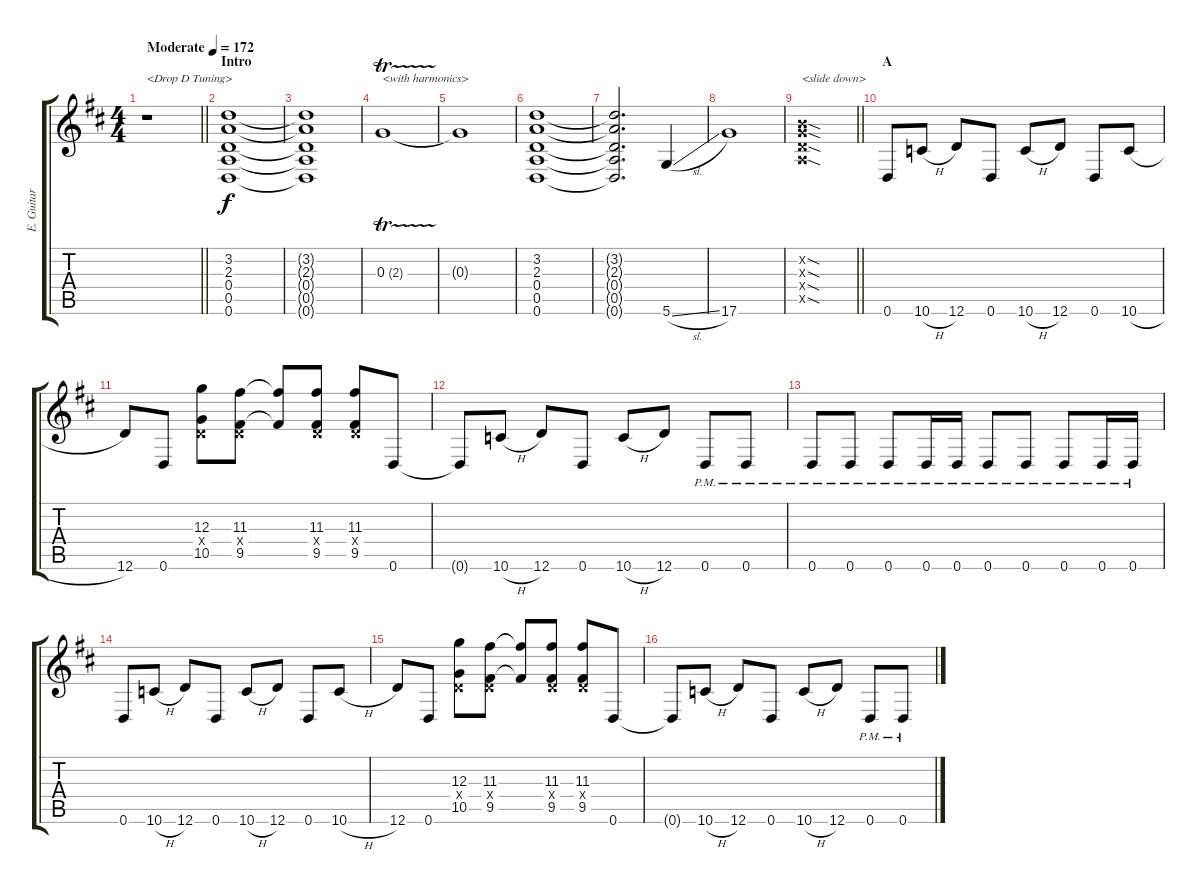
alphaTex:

\track ("E. Guitar II" "E. Guitar ") {instrument overdrivenguitar}
\staff {score tabs}
\tuning (E4 B3 G3 D3 A2 D2) {hide}
\ts (4 4)
\tempo (172 "Moderate")
\clef g2
\barLineRight lightlight
\ks d
r.1{txt "<Drop D Tuning>" dy f instrument overdrivenguitar} |
\section ("" "Intro")
(3.2 2.3 0.4 0.5 0.6).1 |
(3.2{t} 2.3{t} 0.4{t} 0.5{t} 0.6{t}).1 |
0.3{tr (2 16)}.1{txt "<with harmonics>"} |
0.3{t}.1 |
(3.2 2.3 0.4 0.5 0.6).1 |
(3.2{t} 2.3{t} 0.4{t} 0.5{t} 0.6{t}).2{d} 5.6{sl}.4 |
17.6.1 |
\barLineRight lightlight
(0.2{sod x} 0.3{sod x} 0.4{sod x} 0.5{sod x}).1{txt "<slide down>"} |
\section ("" "A")
0.6.8 10.6{h}.8 12.6.8 0.6.8 10.6{h}.8 12.6.8 0.6.8 10.6{h}.8 |
12.6.8 0.6.8 (12.3 0.4{x} 10.5).8 (11.3 0.4{x} 9.5).8 (11.3{t} 9.5{t}).8 (11.3 0.4{x} 9.5).8 (11.3 0.4{x} 9.5).8 0.6.8 |
0.6{t}.8 10.6{h}.8 12.6.8 0.6.8 10.6{h}.8 12.6.8 0.6{pm}.8 0.6{pm}.8 |
0.6{pm}.8 0.6{pm}.8 0.6{pm}.8 0.6{pm}.16 0.6{pm}.16 0.6{pm}.8 0.6{pm}.8 0.6{pm}.8 0.6{pm}.16 0.6{pm}.16 |
0.6.8 10.6{h}.8 12.6.8 0.6.8 10.6{h}.8 12.6.8 0.6.8 10.6{h}.8 |
12.6.8 0.6.8 (12.3 0.4{x} 10.5).8 (11.3 0.4{x} 9.5).8 (11.3{t} 9.5{t}).8 (11.3 0.4{x} 9.5).8 (11.3 0.4{x} 9.5).8 0.6.8 |
0.6{t}.8 10.6{h}.8 12.6.8 0.6.8 10.6{h}.8 12.6.8 0.6{pm}.8 0.6{pm}.8
